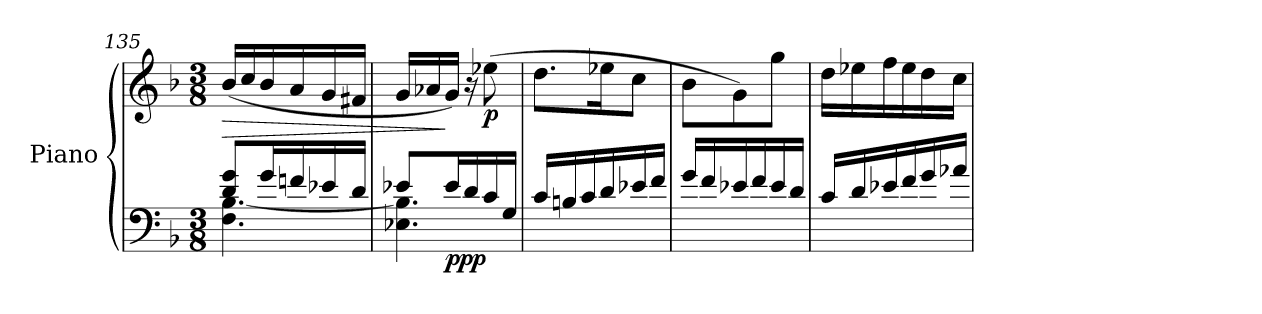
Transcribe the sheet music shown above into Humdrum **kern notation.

**kern	**kern	**dynam
*part1	*part1	*part1
*staff2	*staff1	*staff1/2
*I"Piano	*	*
*I'Pno.	*	*
*clefF4	*clefG2	*
*k[b-]	*k[b-]	*
*M3/8	*M3/8	*
=135	=135	=135
*^	*	*
!	!	!	!LO:HP:b
8d/ 8g/L	4.F\ [4.B-\	(>16b-/LL	>
.	.	16cc/	.
16g/L	.	16b-/	.
16fn/	.	16a/	.
16e-X/	.	16g/	.
16d/JJ	.	16f#X/JJ	.
=136	=136	=136	=136
8e-X/L	4.E-X\ 4.B-\]	16g/LL	.
.	.	16a-X/	.
!	!	!	!LO:DY:n=1:b=2
!	!	!	!LO:DY:n=2:b
16e-/L	.	16g/JJ)	] p pp
16d/	.	16r	.
!	!	!	!LO:DY:n=3:b
16c/	.	(>8ee-X\	p
16G/JJ	.	.	.
*v	*v	*	*
=137	=137	=137
16c/LL	8.dd\L	.
16Bn/	.	.
16c/	.	.
16d/	16ee-X\K	.
16e-X/	8cc\J	.
16f/JJ	.	.
=138	=138	=138
16g/LL	8b-\L	.
16f/	.	.
16e-X/	8g\)	.
16f/	.	.
16e-/	8gg\J	.
16d/JJ	.	.
!!LO:LB:g=z
=139	=139	=139
16c/LL	16dd\LL	.
16d/	16ee-X\	.
16e-X/	16ff\	.
16f/	16ee-\	.
16g/	16dd\	.
16a-X/JJ	16cc\JJ	.
=	=	=
*-	*-	*-
